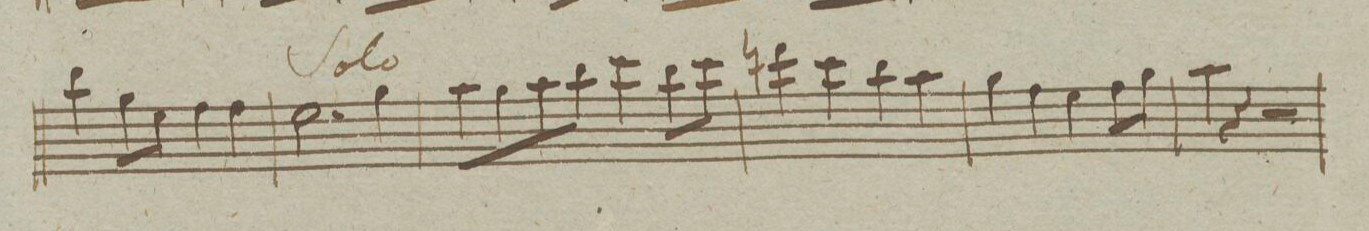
**kern
*I"Fagotto Primo.
*clefF4
*k[]
*met(c)
*M4/4
4d\
8B\L
8G\J
4A\
4A\
=91
2.G\
4B\
=92
8c\L
8B\
8c\
8d\J
4e\
8d\L
8e\J
=93
4fn\
4e\
4d\
4c\
=94
4B\
4A\
4G\
8A\L
8B\J
=95
4c\
4r
2r
=96
*-
